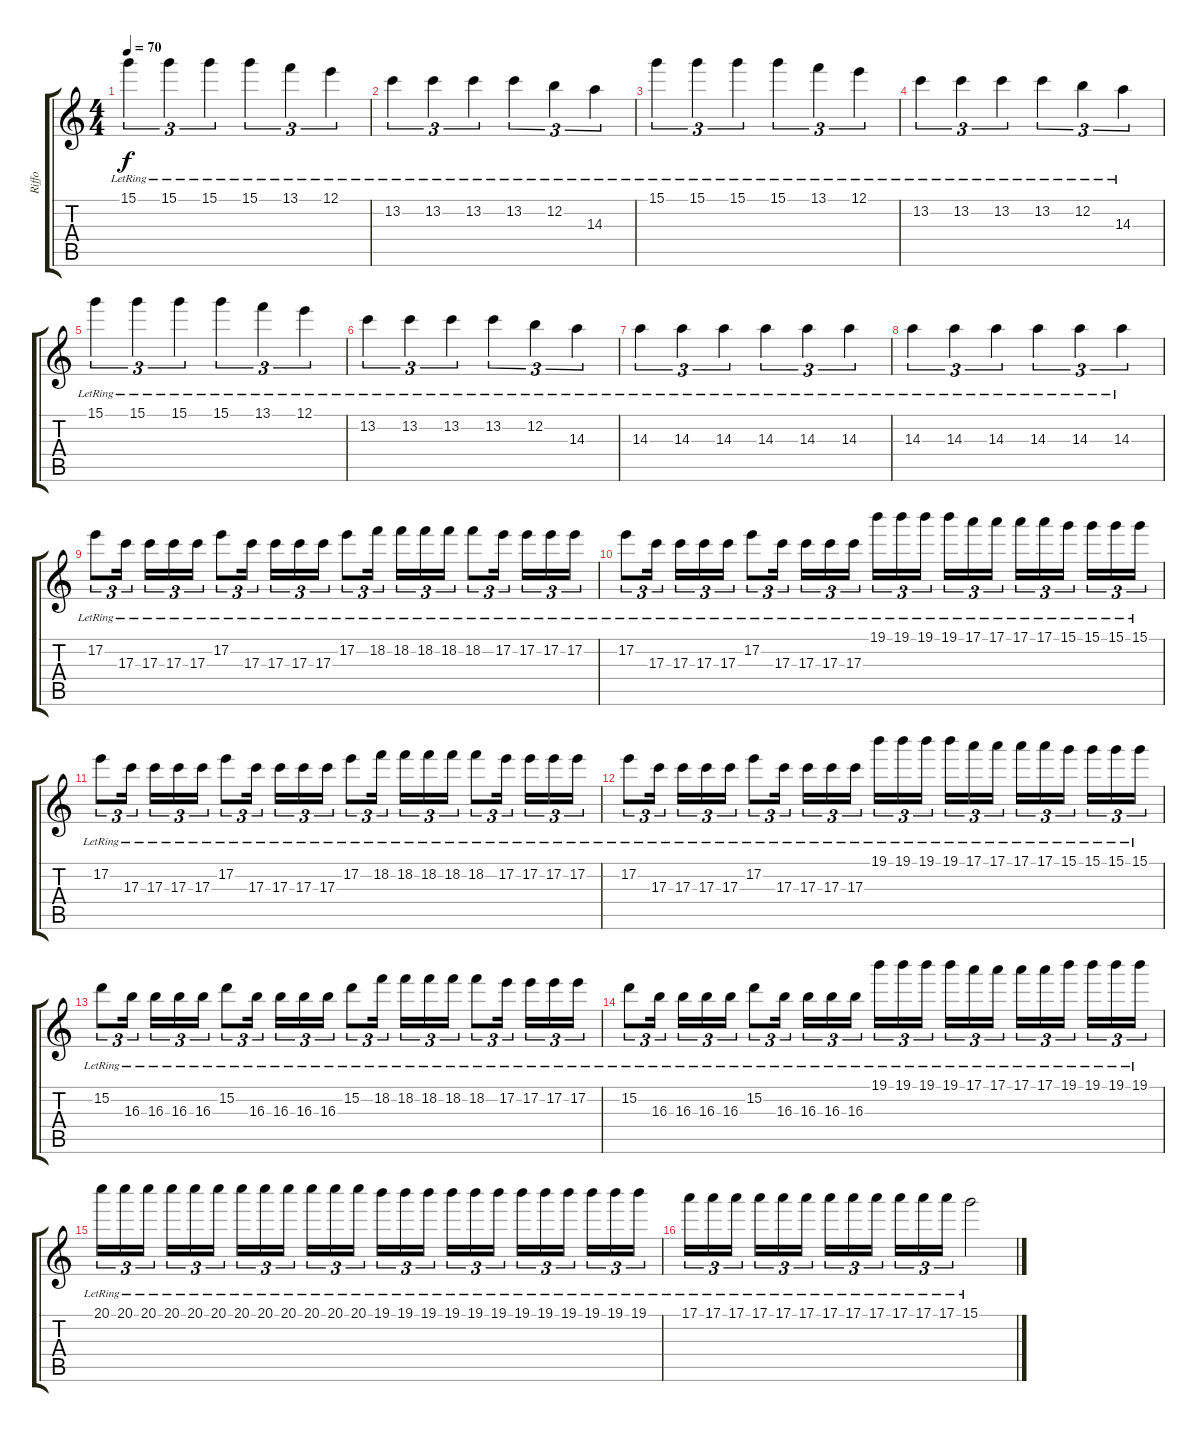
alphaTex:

\track ("Riffo" "Riffo") {instrument electricguitarclean}
\staff {score tabs}
\tuning (E4 B3 G3 D3 A2 E2) {hide}
\ts (4 4)
\tempo 70
\clef g2
\ks c
15.1{lr}.4{tu (3 2) dy f} 15.1{lr}.4{tu (3 2)} 15.1{lr}.4{tu (3 2)} 15.1{lr}.4{tu (3 2)} 13.1{lr}.4{tu (3 2)} 12.1{lr}.4{tu (3 2)} |
13.2{lr}.4{tu (3 2)} 13.2{lr}.4{tu (3 2)} 13.2{lr}.4{tu (3 2)} 13.2{lr}.4{tu (3 2)} 12.2{lr}.4{tu (3 2)} 14.3{lr}.4{tu (3 2)} |
15.1{lr}.4{tu (3 2)} 15.1{lr}.4{tu (3 2)} 15.1{lr}.4{tu (3 2)} 15.1{lr}.4{tu (3 2)} 13.1{lr}.4{tu (3 2)} 12.1{lr}.4{tu (3 2)} |
13.2{lr}.4{tu (3 2)} 13.2{lr}.4{tu (3 2)} 13.2{lr}.4{tu (3 2)} 13.2{lr}.4{tu (3 2)} 12.2{lr}.4{tu (3 2)} 14.3{lr}.4{tu (3 2)} |
15.1{lr}.4{tu (3 2)} 15.1{lr}.4{tu (3 2)} 15.1{lr}.4{tu (3 2)} 15.1{lr}.4{tu (3 2)} 13.1{lr}.4{tu (3 2)} 12.1{lr}.4{tu (3 2)} |
13.2{lr}.4{tu (3 2)} 13.2{lr}.4{tu (3 2)} 13.2{lr}.4{tu (3 2)} 13.2{lr}.4{tu (3 2)} 12.2{lr}.4{tu (3 2)} 14.3{lr}.4{tu (3 2)} |
14.3{lr}.4{tu (3 2)} 14.3{lr}.4{tu (3 2)} 14.3{lr}.4{tu (3 2)} 14.3{lr}.4{tu (3 2)} 14.3{lr}.4{tu (3 2)} 14.3{lr}.4{tu (3 2)} |
14.3{lr}.4{tu (3 2)} 14.3{lr}.4{tu (3 2)} 14.3{lr}.4{tu (3 2)} 14.3{lr}.4{tu (3 2)} 14.3{lr}.4{tu (3 2)} 14.3{lr}.4{tu (3 2)} |
17.2{lr}.8{tu (3 2)} 17.3{lr}.16{tu (3 2) beam splitsecondary} 17.3{lr}.16{tu (3 2)} 17.3{lr}.16{tu (3 2)} 17.3{lr}.16{tu (3 2)} 17.2{lr}.8{tu (3 2)} 17.3{lr}.16{tu (3 2) beam splitsecondary} 17.3{lr}.16{tu (3 2)} 17.3{lr}.16{tu (3 2)} 17.3{lr}.16{tu (3 2)} 17.2{lr}.8{tu (3 2)} 18.2{lr}.16{tu (3 2) beam splitsecondary} 18.2{lr}.16{tu (3 2)} 18.2{lr}.16{tu (3 2)} 18.2{lr}.16{tu (3 2)} 18.2{lr}.8{tu (3 2)} 17.2{lr}.16{tu (3 2) beam splitsecondary} 17.2{lr}.16{tu (3 2)} 17.2{lr}.16{tu (3 2)} 17.2{lr}.16{tu (3 2)} |
17.2{lr}.8{tu (3 2)} 17.3{lr}.16{tu (3 2) beam splitsecondary} 17.3{lr}.16{tu (3 2)} 17.3{lr}.16{tu (3 2)} 17.3{lr}.16{tu (3 2)} 17.2{lr}.8{tu (3 2)} 17.3{lr}.16{tu (3 2) beam splitsecondary} 17.3{lr}.16{tu (3 2)} 17.3{lr}.16{tu (3 2)} 17.3{lr}.16{tu (3 2)} 19.1{lr}.16{tu (3 2)} 19.1{lr}.16{tu (3 2)} 19.1{lr}.16{tu (3 2) beam splitsecondary} 19.1{lr}.16{tu (3 2)} 17.1{lr}.16{tu (3 2)} 17.1{lr}.16{tu (3 2)} 17.1{lr}.16{tu (3 2)} 17.1{lr}.16{tu (3 2)} 15.1{lr}.16{tu (3 2) beam splitsecondary} 15.1{lr}.16{tu (3 2)} 15.1{lr}.16{tu (3 2)} 15.1{lr}.16{tu (3 2)} |
17.2{lr}.8{tu (3 2)} 17.3{lr}.16{tu (3 2) beam splitsecondary} 17.3{lr}.16{tu (3 2)} 17.3{lr}.16{tu (3 2)} 17.3{lr}.16{tu (3 2)} 17.2{lr}.8{tu (3 2)} 17.3{lr}.16{tu (3 2) beam splitsecondary} 17.3{lr}.16{tu (3 2)} 17.3{lr}.16{tu (3 2)} 17.3{lr}.16{tu (3 2)} 17.2{lr}.8{tu (3 2)} 18.2{lr}.16{tu (3 2) beam splitsecondary} 18.2{lr}.16{tu (3 2)} 18.2{lr}.16{tu (3 2)} 18.2{lr}.16{tu (3 2)} 18.2{lr}.8{tu (3 2)} 17.2{lr}.16{tu (3 2) beam splitsecondary} 17.2{lr}.16{tu (3 2)} 17.2{lr}.16{tu (3 2)} 17.2{lr}.16{tu (3 2)} |
17.2{lr}.8{tu (3 2)} 17.3{lr}.16{tu (3 2) beam splitsecondary} 17.3{lr}.16{tu (3 2)} 17.3{lr}.16{tu (3 2)} 17.3{lr}.16{tu (3 2)} 17.2{lr}.8{tu (3 2)} 17.3{lr}.16{tu (3 2) beam splitsecondary} 17.3{lr}.16{tu (3 2)} 17.3{lr}.16{tu (3 2)} 17.3{lr}.16{tu (3 2)} 19.1{lr}.16{tu (3 2)} 19.1{lr}.16{tu (3 2)} 19.1{lr}.16{tu (3 2) beam splitsecondary} 19.1{lr}.16{tu (3 2)} 17.1{lr}.16{tu (3 2)} 17.1{lr}.16{tu (3 2)} 17.1{lr}.16{tu (3 2)} 17.1{lr}.16{tu (3 2)} 15.1{lr}.16{tu (3 2) beam splitsecondary} 15.1{lr}.16{tu (3 2)} 15.1{lr}.16{tu (3 2)} 15.1{lr}.16{tu (3 2)} |
15.2{lr}.8{tu (3 2)} 16.3{lr}.16{tu (3 2) beam splitsecondary} 16.3{lr}.16{tu (3 2)} 16.3{lr}.16{tu (3 2)} 16.3{lr}.16{tu (3 2)} 15.2{lr}.8{tu (3 2)} 16.3{lr}.16{tu (3 2) beam splitsecondary} 16.3{lr}.16{tu (3 2)} 16.3{lr}.16{tu (3 2)} 16.3{lr}.16{tu (3 2)} 15.2{lr}.8{tu (3 2)} 18.2{lr}.16{tu (3 2) beam splitsecondary} 18.2{lr}.16{tu (3 2)} 18.2{lr}.16{tu (3 2)} 18.2{lr}.16{tu (3 2)} 18.2{lr}.8{tu (3 2)} 17.2{lr}.16{tu (3 2) beam splitsecondary} 17.2{lr}.16{tu (3 2)} 17.2{lr}.16{tu (3 2)} 17.2{lr}.16{tu (3 2)} |
15.2{lr}.8{tu (3 2)} 16.3{lr}.16{tu (3 2) beam splitsecondary} 16.3{lr}.16{tu (3 2)} 16.3{lr}.16{tu (3 2)} 16.3{lr}.16{tu (3 2)} 15.2{lr}.8{tu (3 2)} 16.3{lr}.16{tu (3 2) beam splitsecondary} 16.3{lr}.16{tu (3 2)} 16.3{lr}.16{tu (3 2)} 16.3{lr}.16{tu (3 2)} 19.1{lr}.16{tu (3 2)} 19.1{lr}.16{tu (3 2)} 19.1{lr}.16{tu (3 2) beam splitsecondary} 19.1{lr}.16{tu (3 2)} 17.1{lr}.16{tu (3 2)} 17.1{lr}.16{tu (3 2)} 17.1{lr}.16{tu (3 2)} 17.1{lr}.16{tu (3 2)} 19.1{lr}.16{tu (3 2) beam splitsecondary} 19.1{lr}.16{tu (3 2)} 19.1{lr}.16{tu (3 2)} 19.1{lr}.16{tu (3 2)} |
20.1{lr}.16{tu (3 2)} 20.1{lr}.16{tu (3 2)} 20.1{lr}.16{tu (3 2) beam splitsecondary} 20.1{lr}.16{tu (3 2)} 20.1{lr}.16{tu (3 2)} 20.1{lr}.16{tu (3 2)} 20.1{lr}.16{tu (3 2)} 20.1{lr}.16{tu (3 2)} 20.1{lr}.16{tu (3 2) beam splitsecondary} 20.1{lr}.16{tu (3 2)} 20.1{lr}.16{tu (3 2)} 20.1{lr}.16{tu (3 2)} 19.1{lr}.16{tu (3 2)} 19.1{lr}.16{tu (3 2)} 19.1{lr}.16{tu (3 2) beam splitsecondary} 19.1{lr}.16{tu (3 2)} 19.1{lr}.16{tu (3 2)} 19.1{lr}.16{tu (3 2)} 19.1{lr}.16{tu (3 2)} 19.1{lr}.16{tu (3 2)} 19.1{lr}.16{tu (3 2) beam splitsecondary} 19.1{lr}.16{tu (3 2)} 19.1{lr}.16{tu (3 2)} 19.1{lr}.16{tu (3 2)} |
17.1{lr}.16{tu (3 2)} 17.1{lr}.16{tu (3 2)} 17.1{lr}.16{tu (3 2) beam splitsecondary} 17.1{lr}.16{tu (3 2)} 17.1{lr}.16{tu (3 2)} 17.1{lr}.16{tu (3 2)} 17.1{lr}.16{tu (3 2)} 17.1{lr}.16{tu (3 2)} 17.1{lr}.16{tu (3 2) beam splitsecondary} 17.1{lr}.16{tu (3 2)} 17.1{lr}.16{tu (3 2)} 17.1{lr}.16{tu (3 2)} 15.1{lr}.2
